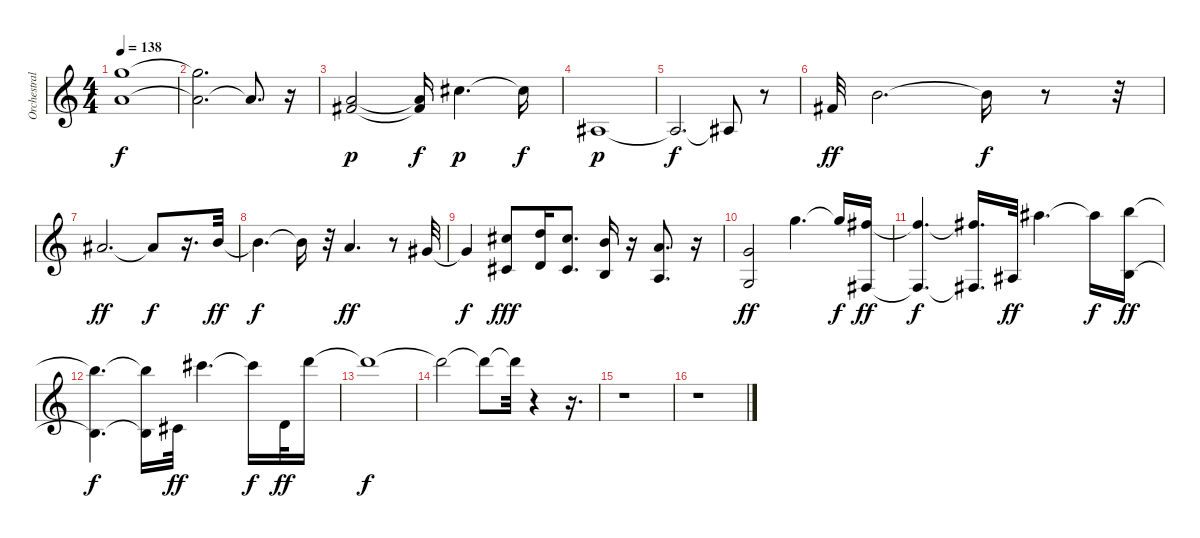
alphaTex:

\track ("Orchestral Strings 1" "Orchestral") {instrument stringensemble1}
\staff {score}
\tuning (E4 B3 G3 D3 A2 E2) {hide}
\ts (4 4)
\tempo 138
\clef g2
\ks c
(15.1{t} 14.3{t}).1{dy f} |
(15.1{t} 14.3{t}).2{d} 14.3{t}.8{d} r.16 |
(5.1 7.2).2{dy p} (5.1{t} 7.2{t}).16{dy f} 9.1.4{d dy p} 9.1{t}.16{dy f} |
8.4.1{dy p} |
8.4{t}.2{d dy f} 8.4{t}.8 r.8 |
2.1.32{dy ff} 7.1.2{d} 7.1{t}.16{dy f} r.8 r.32 |
6.1.2{d dy ff} 6.1{t}.8{dy f} r.16{d} 7.1.32{dy ff} |
7.1{t}.4{d dy f} 7.1{t}.16 r.32 5.1.4{d dy ff} r.8 4.1.32 |
4.1{t}.4{dy f} (9.1 6.3).8{dy fff} (10.1 7.3).16 (9.1 11.4).8{d} (7.1 0.2).16 r.16 (5.1 7.4).8{d} r.16 |
(3.1 0.3).2{dy ff} 15.1.4{d} 15.1{t}.16{dy f} (14.1 14.6).16{dy ff} |
(14.1{t} 14.6{t}).4{d dy f} (14.1{t} 14.6{t}).16{d} 13.5.32{dy ff} 18.1.4{d} 18.1{t}.16{dy f} (19.1 19.6).16{dy ff} |
(19.1{t} 19.6{t}).4{d dy f} (19.1{t} 19.6{t}).16 16.5.32{dy ff} 21.1.4{d} 21.1{t}.16{dy f} 17.5.32{dy ff} 22.1.16 |
22.1{t}.1{dy f} |
22.1{t}.2 22.1{t}.8 22.1{t}.32 r.4 r.16{d} |
r.1 |
r.1
